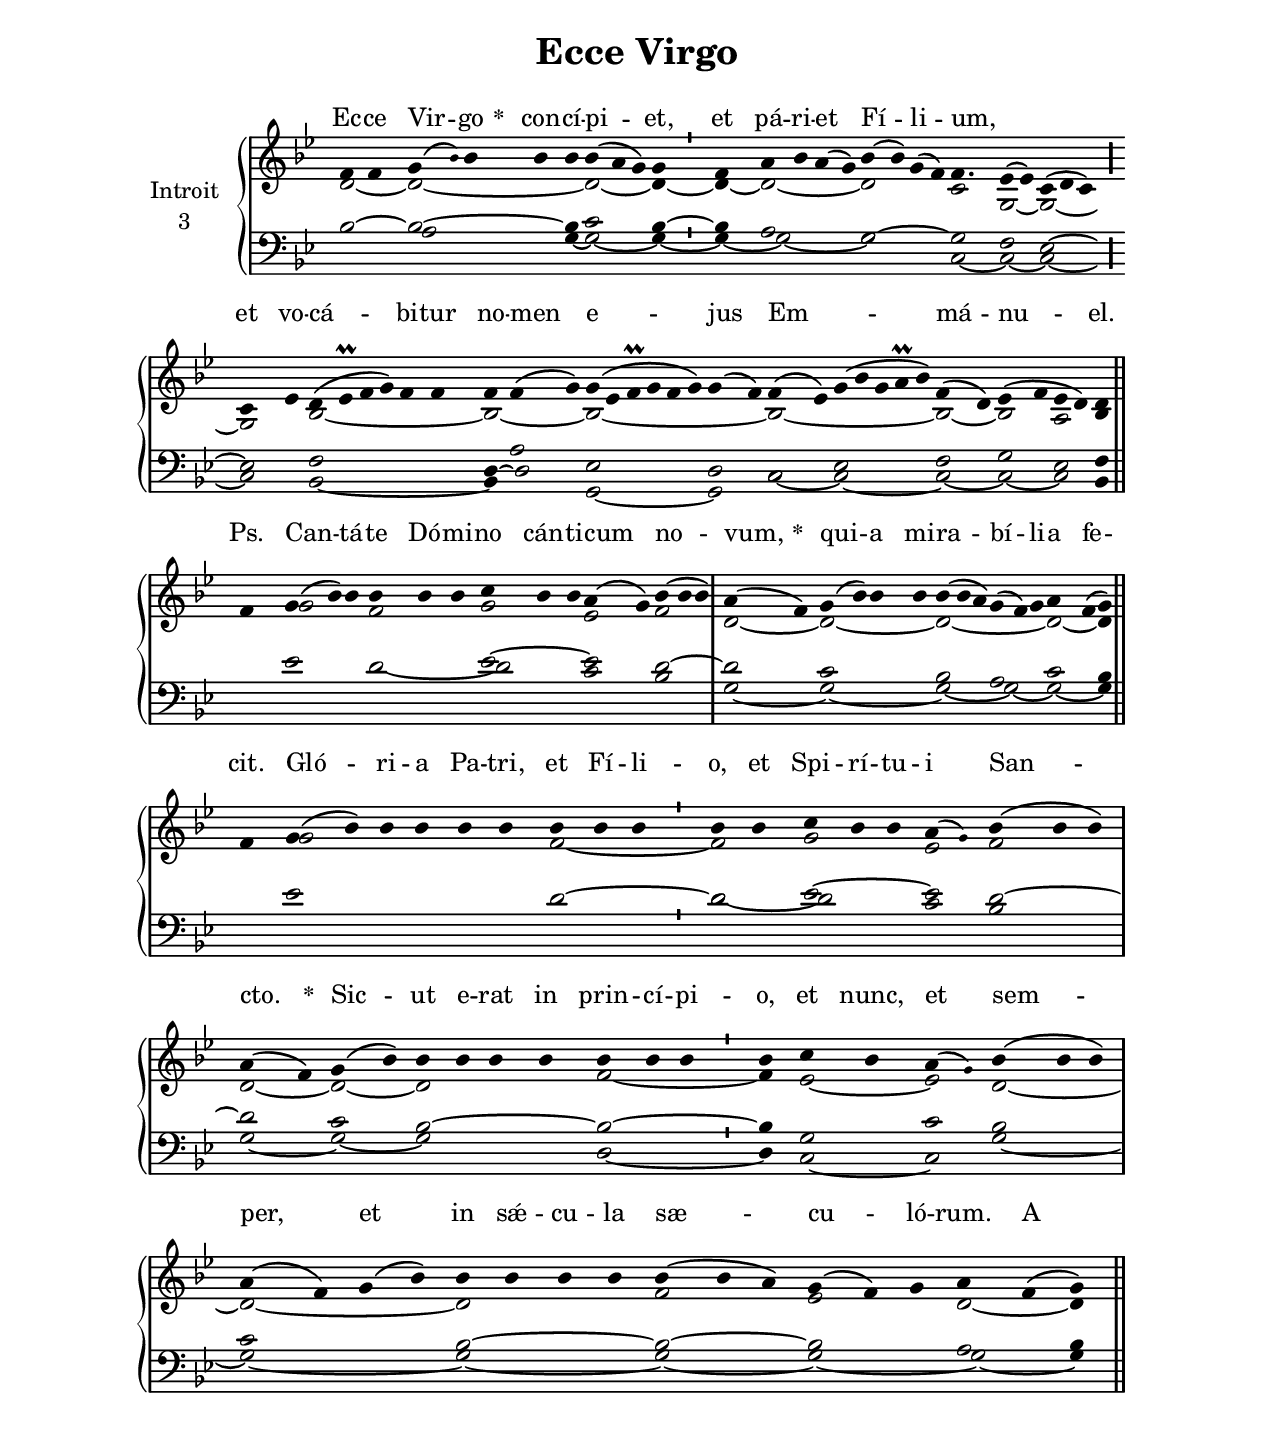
\version "2.18"
\include "gregorian.ly"
\include "noh2.ily"


%Page reference: page iii.388
%(volume.page)

global = {
 \key g \minor
 \cadenzaOn 
}

\header {
  title = \markup \center-column {"Ecce Virgo" \vspace #1 }
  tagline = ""
  composer = ""
}

\paper {
 #(include-special-characters)
  oddHeaderMarkup = \markup \fill-line {
    \line {}
    \center-column {
      \on-the-fly #first-page     " "
      \on-the-fly #not-first-page "Ecce Virgo"
    }
    \line { \on-the-fly #print-page-number-check-first \fromproperty #'page:page-number-string }
  }
  evenHeaderMarkup = \markup \fill-line {
    \line { \on-the-fly #print-page-number-check-first \fromproperty #'page:page-number-string }
    \center-column { "Ecce Virgo" }
    \line {}
  }
}

chantText = \lyricmode {
Ec -- ce Vir -- go 
\set stanza = " * " con -- cí -- pi -- et, et pá -- ri -- et Fí -- li -- um, _ _ 
et vo -- cá -- bi -- tur no -- men e -- jus Em -- _ má -- nu -- el. Ps. 
Can -- tá -- te Dó -- mi -- no cán -- ti -- cum no -- vum, 
\set stanza = " * " 
qui -- a mi -- ra -- bí -- li -- a fe -- cit. 
Gló -- ri -- a Pa -- tri, et Fí -- li -- o, et Spi -- rí -- tu -- i San -- cto. 
\set stanza = " * " 
Sic -- ut e -- rat in prin -- cí -- pi -- o, et nunc, et sem -- per, 
et in sǽ -- cu -- la sæ -- cu -- ló -- rum. A -- men. }

chantMusic = {
\tieDown   f'4 f'4 g'4 ( \once \tweak #'font-size #-4 bes' ) bes'4  bes'4 bes'4 bes'4 ( a'4 g'4) g'4 \divisioMinima
 f'4 a'4 bes'4 a'4 ( g'4) bes'4 ( bes'4) g'4 ( f'4) f'4. ees'4 ( ees'4) c'4 ( d'4 c'4) \divisioMaior
 c'4 ees'4 d'4 ( ees'\prall f'4 g'4) f'4 f'4 f'4 f'4 ( g'4) g'4 ( ees'4 f'\prall g'4 f'4 g'4) g'4 ( f'4) f'4 ( ees'4) g'4 ( bes'4 g'4 a'\prall bes'4) f'4 ( d'4) ees'4 ( f'4 ees'4 d'4) d'4 \finalis
 f'4 g'4 ( bes'4) bes'4 bes'4 bes'4 bes'4 c''4 bes'4 bes'4 a'4 ( g'4) bes'4 ( bes'4 bes'4) \divisioMaxima
 a'4 ( f'4) g'4 ( bes'4) bes'4 bes'4 bes'4 ( bes'4 a'4) g'4 ( f'4) g'4 a'4 f'4 ( g'4) \finalis
 f'4 g'4 ( bes'4) bes'4 bes'4 bes'4 bes'4 bes'4 bes'4 bes'4 \divisioMinima
 bes'4 bes'4 c''4 bes'4 bes'4 a'4 ( \once \tweak #'font-size #-4 g' ) bes'4 ( bes'4 bes'4) \divisioMaxima
 a'4 ( f'4) g'4 ( bes'4) bes'4 bes'4 bes'4 bes'4 bes'4 bes'4 bes'4 \divisioMinima
 bes'4 c''4 bes'4 a'4 ( \once \tweak #'font-size #-4 g' ) bes'4 ( bes'4 bes'4) \divisioMaxima
 a'4 ( f'4) g'4 ( bes'4) bes'4 bes'4 bes'4 bes'4 bes'4 ( bes'4 a'4) g'4 ( f'4) g'4 a'4 f'4 ( g'4) \finalis

}

altoMusic = {
d'2 ~ d'2*5/2 ~ d'2*3/2 ~ d'4 ~ \divisioMinima
d'4 ~ d'2*4/2 ~ d'2*4/2 c'2*3/4 g2 ~ g2*3/2 ~ \divisioMaior
g2 bes2*6/2 ~ bes2*3/2 ~ bes2*8/2 ~ bes2*7/2 ~ bes2 ~ bes2 a2 bes4 \finalis
r4 g'2*3/2 f'2*3/2 g'2*3/2 ees'2 f'2*3/2 \divisioMaxima
d'2 ~ d'2*4/2 ~ d'2*6/2 ~ d'2 ~ d'4 \finalis
r4 g'2*6/2 f'2*3/2 ~ \divisioMinima
f'2 g'2*3/2 ees'2 f'2*3/2 \divisioMaxima
d'2 ~ d'2 ~ d'2*4/2 f'2*3/2 ~ \divisioMinima
f'4 ees'2 ~ ees'2 d'2*3/2 ~ \divisioMaxima
d'2*4/2 ~ d'2*4/2 f'2*3/2 ees'2*3/2 d'2 ~ d'4 \finalis
}

tenorMusic = {
bes2 ~ bes2*4/2 ~ bes4 c'2*3/2 bes4 ~ \divisioMinima
bes4 a2*4/2 g2*4/2 ~ g2*3/4 f2 ees2*3/2 ~ \divisioMaior
ees2 f2*6/2 d4 ~ d2 ees2*6/2 d2 c2 ees2*5/2 f2 g2 ees2 f4 \finalis
r4 ees'2*3/2 r2*3/2 ees'2*3/2 ~ ees'2 d'2*3/2 ~ \divisioMaxima
d'2 c'2*4/2 bes2*3/2 a2*3/2 c'2 bes4 \finalis
r4 ees'2*6/2 d'2*3/2 ~ \divisioMinima
d'2 ees'2*3/2 ~ ees'2 d'2*3/2 ~ \divisioMaxima
d'2 c'2 bes2*4/2 ~ bes2*3/2 ~ \divisioMinima
bes4 g2 c'2 bes2*3/2 \divisioMaxima
c'2*4/2 bes2*4/2 ~ bes2*3/2 ~ bes2*3/2 a2 bes4 \finalis
}

bassMusic = {
r2 a2*4/2 g4 ~ g2*3/2 ~ g4 ~ \divisioMinima
g4 ~ g2*4/2 ~ g2*4/2 c2*3/4 ~ c2 ~ c2*3/2 ~ \divisioMaior
c2 bes,2*6/2 ~ bes,4 a2 g,2*6/2 ~ g,2 c2 ~ c2*5/2 ~ c2 ~ c2 ~ c2 bes,4 \finalis
r2*4/2 d'2*3/2 ~ d'2*3/2 c'2 bes2*3/2 \divisioMaxima
g2 ~ g2*4/2 ~ g2*3/2 ~ g2*3/2 ~ g2 ~ g4 \finalis
r2*10/2 \divisioMinima
d'2 ~ d'2*3/2 c'2 bes2*3/2 \divisioMaxima
g2 ~ g2 ~ g2*4/2 d2*3/2 ~ \divisioMinima
d4 c2 ~ c2 g2*3/2 ~ \divisioMaxima
g2*4/2 ~ g2*4/2 ~ g2*3/2 ~ g2*3/2 ~ g2 ~ g4 \finalis
}

voiceLines = {
\voiceLineStyle


}

\score{
  <<
    \new GrandStaff <<
      \set GrandStaff.autoBeaming = ##f
      \set GrandStaff.instrumentName = \markup \center-column {
        "Introit"
        "3"
      }
      \new Staff = up <<
        \new Voice = "chant" {
          \voiceOne \global \chantMusic
        }
        \new Voice {
          \voiceTwo \global \altoMusic
        }
      >>

      \new Staff = down <<
        \clef bass
        \new Voice {
          \voiceOne \global \tenorMusic
        }
        \new Voice {
          \voiceTwo \global \bassMusic
        }
	\new Voice {
        \voiceThree \global \voiceLines
        }
      >>
    >>
    \new Lyrics \lyricsto chant {
      \chantText
    }
  >>
  \layout{
  }
  \midi{
    \tempo 4 = 125
  }
}
